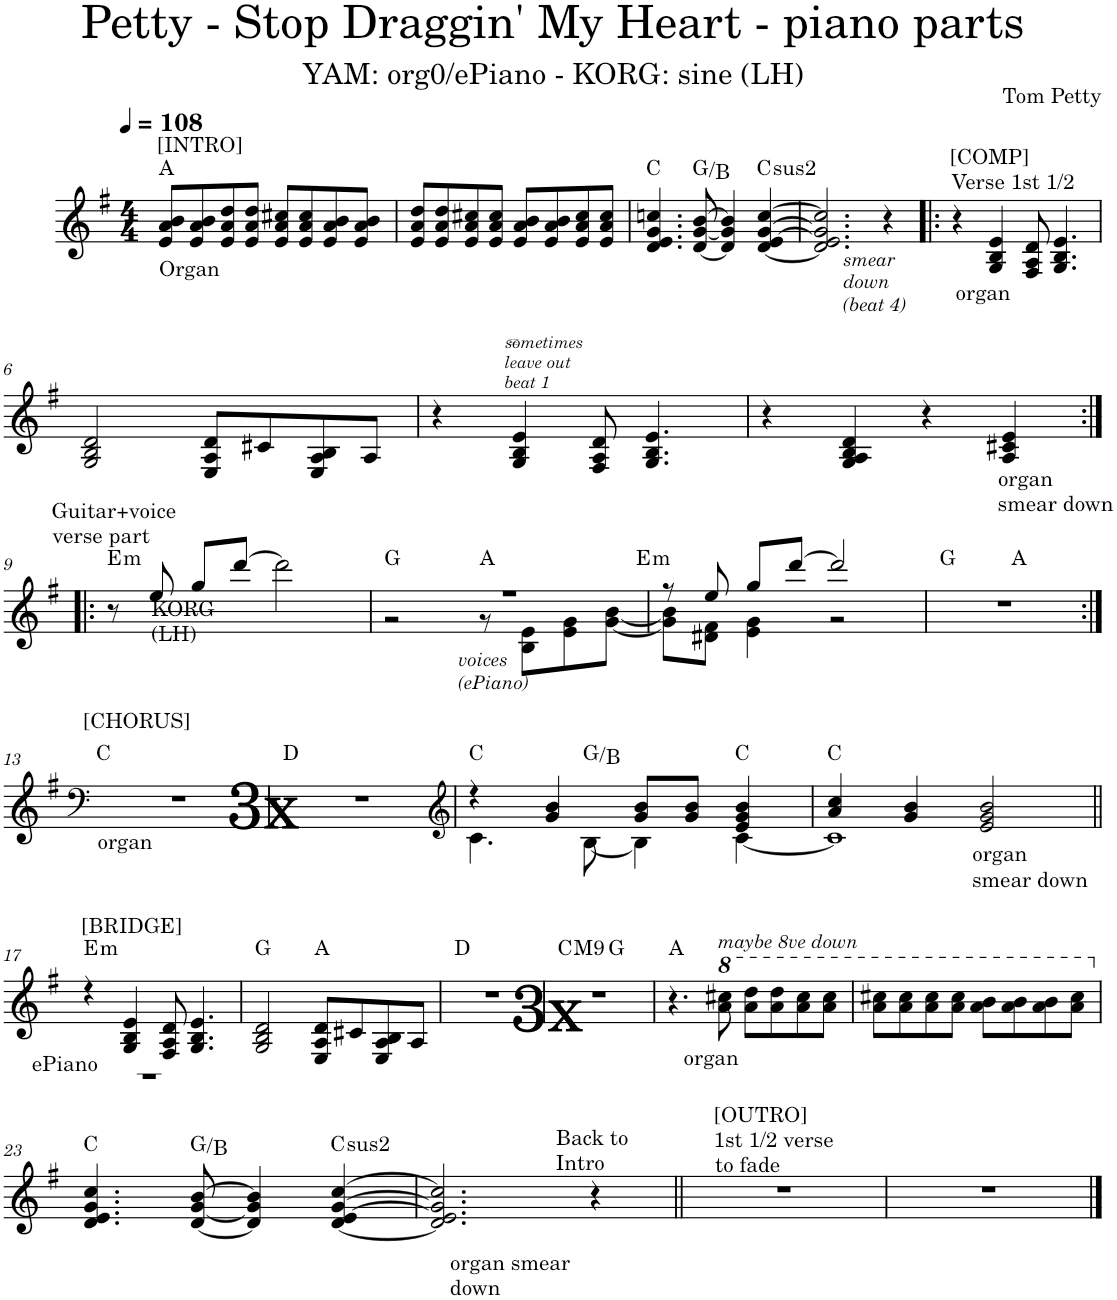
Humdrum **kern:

**kern	**harte
*part1	*part1
*staff1	*
*I"Piano	*
*I'Pno.	*
*clefG2	*
*k[f#]	*
*M4/4	*
*MM108	*
=1	=1
!LO:TX:a:t=[INTRO]	!
!LO:TX:b:t=Organ	!
8e/ 8a/ 8b/L	A:maj
8e/ 8a/ 8b/	.
8e/ 8a/ 8dd/	.
8e/ 8a/ 8dd/J	.
8e/ 8a/ 8cc#X/L	.
8e/ 8a/ 8cc#/	.
8e/ 8a/ 8b/	.
8e/ 8a/ 8b/J	.
=2	=2
8e/ 8a/ 8dd/L	.
8e/ 8a/ 8dd/	.
8e/ 8a/ 8cc#X/	.
8e/ 8a/ 8cc#/J	.
8e/ 8a/ 8b/L	.
8e/ 8a/ 8b/	.
8e/ 8a/ 8cc#/	.
8e/ 8a/ 8cc#/J	.
=3	=3
4.d/ 4.e/ 4.g/ 4.ccn/	C:maj
[8d/ [8g/ [8b/	G:maj/3
4d/] 4g/] 4b/]	.
!	!LO:H:kt=2
[4d/ [4e/ [4g/ [4cc/	C:(1,2,5)
=4	=4
!LO:TX:b:i:t=smear	!
!LO:TX:b:t=down	!
!LO:TX:b:t=(beat 4)	!
2.d/] 2.e/] 2.g/] 2.cc/]	.
4r	.
=5!|:	=5!|:
!LO:TX:a:t=[COMP]	!
!LO:TX:a:t=Verse 1st 1/2	!
!LO:TX:b:t=organ	!
4r	.
4G/ 4B/ 4e/	.
8F#/ 8A/ 8d/	.
4.G/ 4.B/ 4.e/	.
!!LO:LB:g=z
=6	=6
2G/ 2B/ 2d/	.
8E/ 8A/ 8d/L	.
8c#X/	.
8E/ 8A/ 8B/	.
8A/J	.
=7	=7
4r	.
!LO:TX:a:t=sometimes	!
!LO:TX:a:t=leave out	!
!LO:TX:a:t=first chord	!
!LO:TX:a:i:t=sometimes	!
!LO:TX:a:t=leave out	!
!LO:TX:a:t=beat 1	!
4G/ 4B/ 4e/	.
8F#/ 8A/ 8d/	.
4.G/ 4.B/ 4.e/	.
=8	=8
4r	.
4G/ 4A/ 4B/ 4d/	.
4r	.
!LO:TX:b:t=organ	!
!LO:TX:b:t=smear down	!
4A/ 4c#X/ 4e/	.
!!LO:LB:g=z
=9:|!|:	=9:|!|:
!LO:TX:a:t=Guitar+voice	!
!LO:TX:a:t=verse part	!LO:H:kt=m
8r	E:min
!LO:TX:a:t=KORG	!
!LO:TX:a:t=(LH)	!
8ee/	.
8gg/L	.
[8ddd/J	.
2ddd\]	.
=10	=10
*^	*
1r	2r	G:maj
.	8r	A:maj
!	!LO:TX:b:i:t=voices	!
!	!LO:TX:b:t=(ePiano)	!
.	8B\ 8e\L	.
.	8e\ 8g\	.
.	[8g\ [8b\J	.
=11	=11	=11
!	!	!LO:H:kt=m
8r	8g\] 8b\]L	E:min
8ee/	8d#X\ 8f#\J	.
8gg/L	4e\ 4g\	.
[8ddd/J	.	.
2ddd/]	2r	.
=12	=12	=12
1r	2ryy	G:maj
.	2ryy	A:maj
*v	*v	*
!!LO:LB:g=z
=13:|!	=13:|!
*clefF4	*
*^	*
!LO:TX:b:t=3x	!	!
!LO:TX:a:t=[CHORUS]	!	!
!LO:TX:b:t=organ	!	!
*v	*v	*
1r	C:maj
=14	=14
1r	D:maj
=15	=15
*clefG2	*
*^	*
4r	4.c\	C:maj
4g/ 4b/	.	.
.	[8B\	G:maj/3
8g/ 8b/L	4B\]	.
8g/ 8b/J	.	.
4e/ 4g/ 4b/	[4c\	C:maj
=16	=16	=16
4a/ 4cc/	1c]	C:maj
4g/ 4b/	.	.
!LO:TX:b:t=organ	!	!
!LO:TX:b:t=smear down	!	!
2e/ 2g/ 2b/	.	.
!!LO:LB:g=z	!!
=17||	=17||	=17||
!LO:TX:a:t=[BRIDGE]	!	!
!LO:TX:b:t=ePiano	!	!LO:H:kt=m
4r	1r	E:min
4G/ 4B/ 4e/	.	.
8F#/ 8A/ 8d/	.	.
4.G/ 4.B/ 4.e/	.	.
*v	*v	*
=18	=18
2G/ 2B/ 2d/	G:maj
8E/ 8A/ 8d/L	A:maj
8c#X/	.
8E/ 8A/ 8B/	.
8A/J	.
=19	=19
!LO:TX:b:t=3x	!
1r	D:maj
=20	=20
!	!LO:H:kt=M9
*^	*
1r	2ryy	C:maj9
.	2ryy	G:maj
*v	*v	*
=21	=21
4.r	A:maj
*8va	*
!LO:TX:a:i:t=maybe 8ve down	!
!LO:TX:b:t=organ	!
8aa\ 8ccc#X\	.
8aa\ 8ddd\L	.
8aa\ 8ddd\	.
8aa\ 8ccc#\	.
8aa\ 8ccc#\J	.
=22	=22
8aa\ 8ccc#X\L	.
8aa\ 8ccc#\	.
8aa\ 8ccc#\	.
8aa\ 8ccc#\J	.
8aa\ 8bb\L	.
8aa\ 8bb\	.
8aa\ 8bb\	.
8aa\ 8ccc#\J	.
!!LO:LB:g=z
=23	=23
*X8va	*
4.d/ 4.e/ 4.g/ 4.cc/	C:maj
[8d/ [8g/ [8b/	G:maj/3
4d/] 4g/] 4b/]	.
!	!LO:H:kt=2
[4d/ [4e/ [4g/ [4cc/	C:(1,2,5)
=24	=24
!LO:TX:b:t=organ smear	!
!LO:TX:b:t=down	!
2.d/] 2.e/] 2.g/] 2.cc/]	.
!LO:TX:a:t=Back to	!
!LO:TX:a:t=Intro	!
4r	.
=25||	=25||
!LO:TX:a:t=[OUTRO]	!
!LO:TX:a:t=1st 1/2 verse	!
!LO:TX:a:t=to fade	!
1r	.
=26	=26
1r	.
==	==
*-	*-
